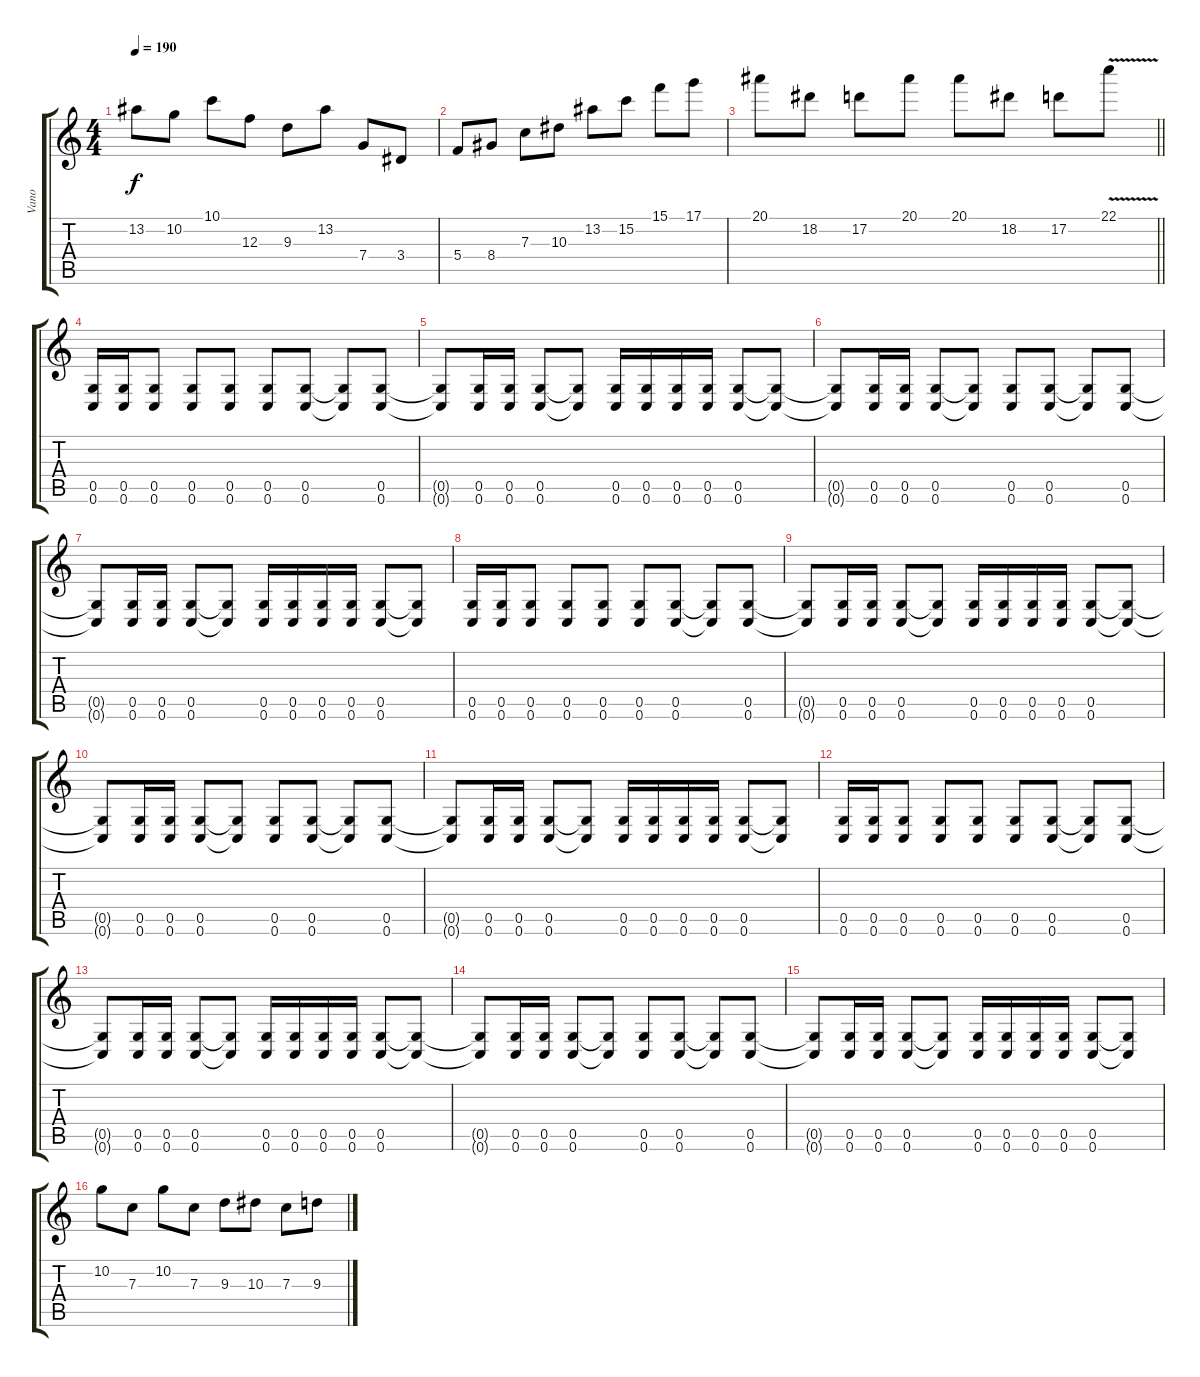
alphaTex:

\track ("Vano" "Vano") {instrument distortionguitar}
\staff {score tabs}
\tuning (D4 A3 F3 C3 G2 C2) {hide}
\ts (4 4)
\tempo 190
\clef g2
\ks c
13.2.8{dy f} 10.2.8 10.1.8 12.3.8 9.3.8 13.2.8 7.4.8 3.4.8 |
5.4.8 8.4.8 7.3.8 10.3.8 13.2.8 15.2.8 15.1.8 17.1.8 |
\barLineRight lightlight
20.1.8 18.2.8 17.2.8 20.1.8 20.1.8 18.2.8 17.2.8 22.1{v}.8 |
\section ("" "")
(0.5 0.6).16 (0.5 0.6).16 (0.5 0.6).8 (0.5 0.6).8 (0.5 0.6).8 (0.5 0.6).8 (0.5 0.6).8 (0.5{t} 0.6{t}).8 (0.5 0.6).8 |
(0.5{t} 0.6{t}).8 (0.5 0.6).16 (0.5 0.6).16 (0.5 0.6).8 (0.5{t} 0.6{t}).8 (0.5 0.6).16 (0.5 0.6).16 (0.5 0.6).16 (0.5 0.6).16 (0.5 0.6).8 (0.5{t} 0.6{t}).8 |
(0.5{t} 0.6{t}).8 (0.5 0.6).16 (0.5 0.6).16 (0.5 0.6).8 (0.5{t} 0.6{t}).8 (0.5 0.6).8 (0.5 0.6).8 (0.5{t} 0.6{t}).8 (0.5 0.6).8 |
(0.5{t} 0.6{t}).8 (0.5 0.6).16 (0.5 0.6).16 (0.5 0.6).8 (0.5{t} 0.6{t}).8 (0.5 0.6).16 (0.5 0.6).16 (0.5 0.6).16 (0.5 0.6).16 (0.5 0.6).8 (0.5{t} 0.6{t}).8 |
(0.5 0.6).16 (0.5 0.6).16 (0.5 0.6).8 (0.5 0.6).8 (0.5 0.6).8 (0.5 0.6).8 (0.5 0.6).8 (0.5{t} 0.6{t}).8 (0.5 0.6).8 |
(0.5{t} 0.6{t}).8 (0.5 0.6).16 (0.5 0.6).16 (0.5 0.6).8 (0.5{t} 0.6{t}).8 (0.5 0.6).16 (0.5 0.6).16 (0.5 0.6).16 (0.5 0.6).16 (0.5 0.6).8 (0.5{t} 0.6{t}).8 |
(0.5{t} 0.6{t}).8 (0.5 0.6).16 (0.5 0.6).16 (0.5 0.6).8 (0.5{t} 0.6{t}).8 (0.5 0.6).8 (0.5 0.6).8 (0.5{t} 0.6{t}).8 (0.5 0.6).8 |
(0.5{t} 0.6{t}).8 (0.5 0.6).16 (0.5 0.6).16 (0.5 0.6).8 (0.5{t} 0.6{t}).8 (0.5 0.6).16 (0.5 0.6).16 (0.5 0.6).16 (0.5 0.6).16 (0.5 0.6).8 (0.5{t} 0.6{t}).8 |
(0.5 0.6).16 (0.5 0.6).16 (0.5 0.6).8 (0.5 0.6).8 (0.5 0.6).8 (0.5 0.6).8 (0.5 0.6).8 (0.5{t} 0.6{t}).8 (0.5 0.6).8 |
(0.5{t} 0.6{t}).8 (0.5 0.6).16 (0.5 0.6).16 (0.5 0.6).8 (0.5{t} 0.6{t}).8 (0.5 0.6).16 (0.5 0.6).16 (0.5 0.6).16 (0.5 0.6).16 (0.5 0.6).8 (0.5{t} 0.6{t}).8 |
(0.5{t} 0.6{t}).8 (0.5 0.6).16 (0.5 0.6).16 (0.5 0.6).8 (0.5{t} 0.6{t}).8 (0.5 0.6).8 (0.5 0.6).8 (0.5{t} 0.6{t}).8 (0.5 0.6).8 |
(0.5{t} 0.6{t}).8 (0.5 0.6).16 (0.5 0.6).16 (0.5 0.6).8 (0.5{t} 0.6{t}).8 (0.5 0.6).16 (0.5 0.6).16 (0.5 0.6).16 (0.5 0.6).16 (0.5 0.6).8 (0.5{t} 0.6{t}).8 |
10.2.8 7.3.8 10.2.8 7.3.8 9.3.8 10.3.8 7.3.8 9.3.8
